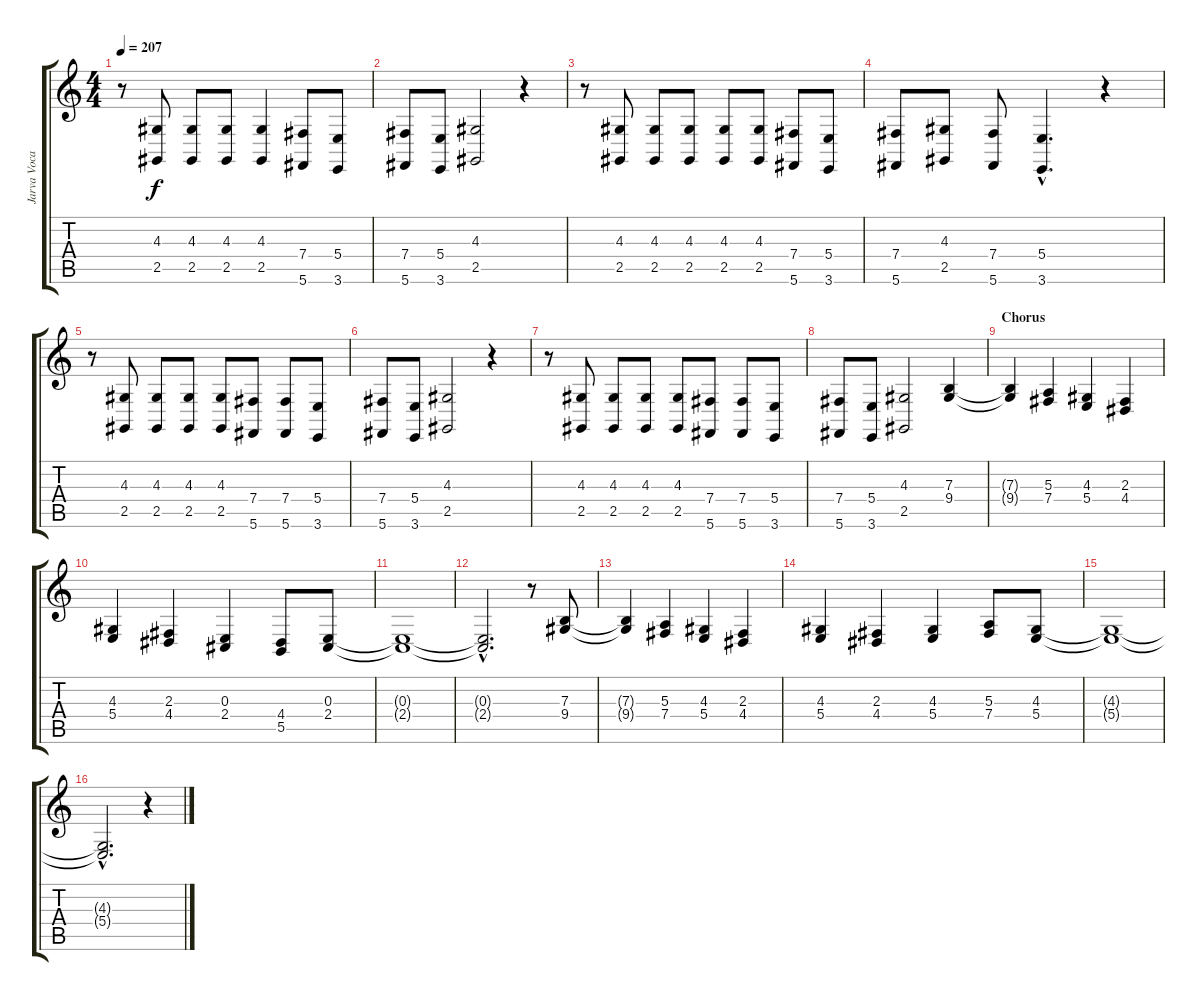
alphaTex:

\track ("Jarva Vocals" "Jarva Voca") {instrument lead8bassandlead}
\staff {score tabs}
\tuning (Db4 Ab3 E3 B2 Gb2 Db2) {hide}
\ts (4 4)
\tempo 207
\clef g2
\ks c
r.8{dy f} (4.3 2.5).8 (4.3 2.5).8 (4.3 2.5).8 (4.3 2.5).4 (7.4 5.6).8 (5.4 3.6).8 |
(7.4 5.6).8 (5.4 3.6).8 (4.3 2.5).2 r.4 |
r.8 (4.3 2.5).8 (4.3 2.5).8 (4.3 2.5).8 (4.3 2.5).8 (4.3 2.5).8 (7.4 5.6).8 (5.4 3.6).8 |
(7.4 5.6).8 (4.3 2.5).8 (7.4 5.6).8 (5.4{hac} 3.6{hac}).4{d} r.4 |
r.8 (4.3 2.5).8 (4.3 2.5).8 (4.3 2.5).8 (4.3 2.5).8 (7.4 5.6).8 (7.4 5.6).8 (5.4 3.6).8 |
(7.4 5.6).8 (5.4 3.6).8 (4.3 2.5).2 r.4 |
r.8 (4.3 2.5).8 (4.3 2.5).8 (4.3 2.5).8 (4.3 2.5).8 (7.4 5.6).8 (7.4 5.6).8 (5.4 3.6).8 |
(7.4 5.6).8 (5.4 3.6).8 (4.3 2.5).2 (7.3 9.4).4 |
\section ("" "Chorus")
(7.3{t} 9.4{t}).4 (5.3 7.4).4 (4.3 5.4).4 (2.3 4.4).4 |
(4.3 5.4).4 (2.3 4.4).4 (0.3 2.4).4 (4.4 5.5).8 (0.3 2.4).8 |
(0.3{t} 2.4{t}).1 |
(0.3{hac t} 2.4{hac t}).2{d} r.8 (7.3 9.4).8 |
(7.3{t} 9.4{t}).4 (5.3 7.4).4 (4.3 5.4).4 (2.3 4.4).4 |
(4.3 5.4).4 (2.3 4.4).4 (4.3 5.4).4 (5.3 7.4).8 (4.3 5.4).8 |
(4.3{t} 5.4{t}).1 |
(4.3{hac t} 5.4{hac t}).2{d} r.4
